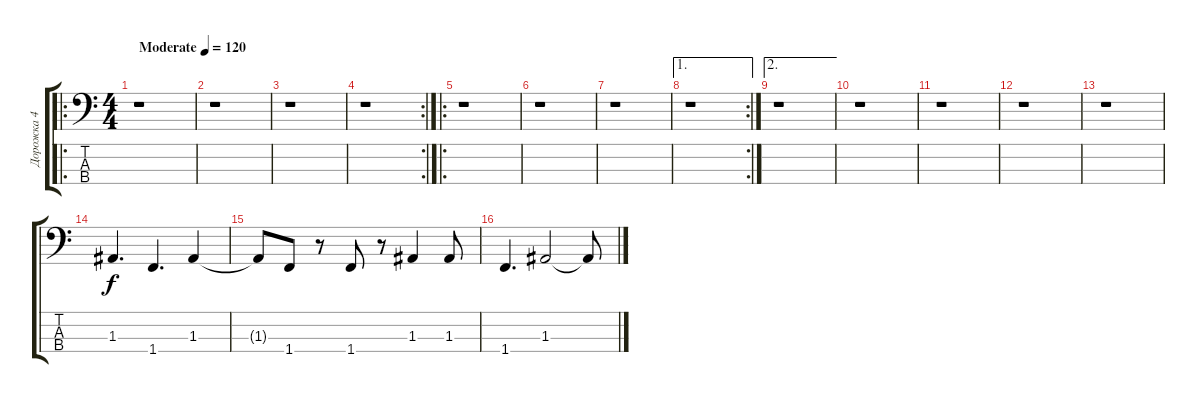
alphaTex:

\track ("Дорожка 4" "Дорожка 4") {instrument electricbassfinger}
\staff {score tabs}
\tuning (G2 D2 A1 E1) {hide}
\ro
\ts (4 4)
\tempo (120 "Moderate")
\clef f4
\ks c
r.1{dy f instrument electricbassfinger} |
r.1 |
r.1 |
\rc 2
r.1 |
\ro
r.1 |
r.1 |
r.1 |
\ae 1
\rc 2
r.1 |
\ae 2
r.1 |
r.1 |
r.1 |
r.1 |
r.1 |
1.3.4{d} 1.4.4{d} 1.3.4 |
1.3{t}.8 1.4.8 r.8 1.4.8 r.8 1.3.4 1.3.8 |
1.4.4{d} 1.3.2 1.3{t}.8
